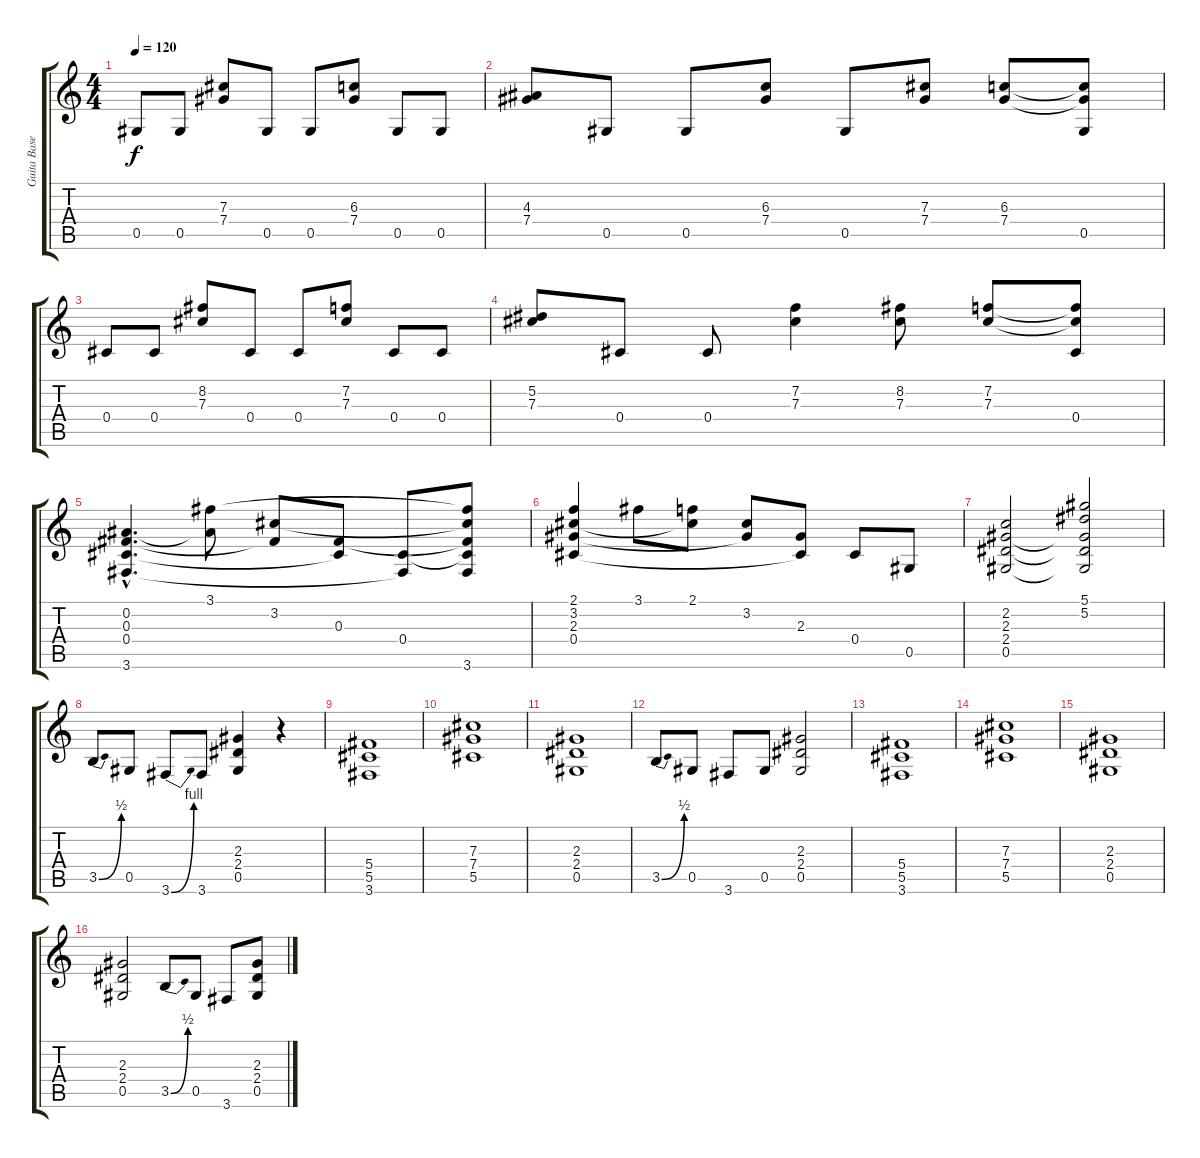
\track ("Guita Base" "Guita Base") {instrument distortionguitar}
\staff {score tabs}
\tuning (Eb4 Bb3 Gb3 Db3 Ab2 Eb2) {hide}
\ts (4 4)
\tempo 120
\clef g2
\ks c
0.5.8{dy f} 0.5.8 (7.3 7.4).8 0.5.8 0.5.8 (6.3 7.4).8 0.5.8 0.5.8 |
(4.3 7.4).8 0.5.8 0.5.8 (6.3 7.4).8 0.5.8 (7.3 7.4).8 (6.3 7.4).8 (6.3{t} 7.4{t} 0.5).8 |
0.4.8 0.4.8 (8.2 7.3).8 0.4.8 0.4.8 (7.2 7.3).8 0.4.8 0.4.8 |
(5.2 7.3).8 0.4.8 0.4.8 (7.2 7.3).4 (8.2 7.3).8 (7.2 7.3).8 (7.2{t} 7.3{t} 0.4).8 |
(0.2{hac} 0.3{hac} 0.4{hac} 3.6{hac}).4{d} (3.1 0.2{t}).8 (3.2 0.3{t}).8 (0.3 0.4{t}).8 (0.4 3.6{t}).8 (3.1{t} 3.2{t} 0.3{t} 0.4{t} 3.6).8 |
(2.1 3.2 2.3 0.4).4 3.1.8 (2.1 3.2{t}).8 (3.2 2.3{t}).8 (2.3 0.4{t}).8 0.4.8 0.5.8 |
(2.2 2.3 2.4 0.5).2 (5.1 5.2 2.3{t} 2.4{t} 0.5{t}).2 |
3.5{be (bend 0 0 60 2)}.8 0.5.8 3.6{be (bend 0 0 60 4)}.8 3.6.8 (2.3 2.4 0.5).4 r.4 |
(5.4 5.5 3.6).1 |
(7.3 7.4 5.5).1 |
(2.3 2.4 0.5).1 |
3.5{be (bend 0 0 60 2)}.8 0.5.8 3.6.8 0.5.8 (2.3 2.4 0.5).2 |
(5.4 5.5 3.6).1 |
(7.3 7.4 5.5).1 |
(2.3 2.4 0.5).1 |
(2.3 2.4 0.5).2 3.5{be (bend 0 0 60 2)}.8 0.5.8 3.6.8 (2.3 2.4 0.5).8
